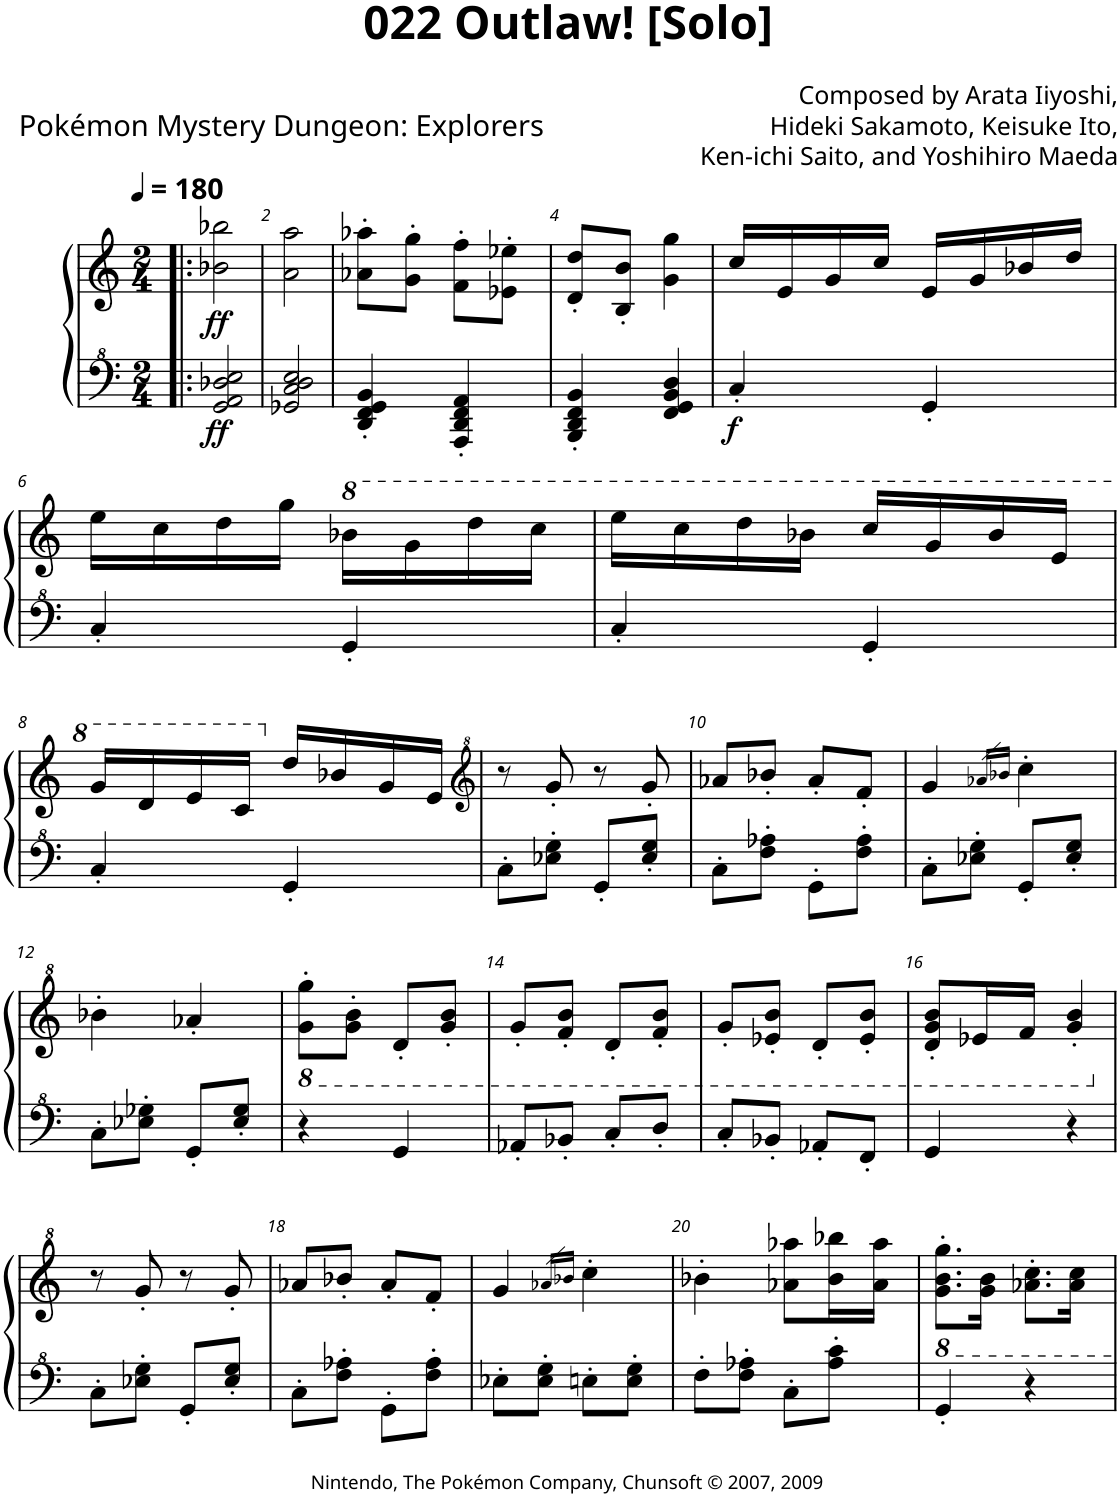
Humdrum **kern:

**kern	**kern	**dynam
*part1	*part1	*part1
*staff2	*staff1	*staff1/2
*I"Piano, Right	*	*
*I'Pno.	*	*
*clefF^4	*clefG2	*
*k[]	*k[]	*
*M2/4	*M2/4	*
*MM180	*MM180	*
=1!|:	=1!|:	=1!|:
!	!	!LO:DY:b=2
!	!	!LO:DY:n=1:b
2G/ 2A/ 2d-X/ 2e/	2b-X\ 2bb-X\	ff ff
=2	=2	=2
2G-X/ 2c/ 2d/ 2e/	2a\ 2aa\	.
=3	=3	=3
4D/' 4F/' 4G/' 4B/'	8a-X\' 8aa-X\'L	.
.	8g\' 8gg\'J	.
4AA/' 4D/' 4F/' 4A/'	8f\' 8ff\'L	.
.	8e-X\' 8ee-X\'J	.
=4	=4	=4
4BB/' 4D/' 4F/' 4B/'	8d/' 8dd/'L	.
.	8B/' 8b/'J	.
4F/ 4G/ 4B/ 4d/	4g\ 4gg\	.
=5	=5	=5
!	!	!LO:DY:b=2
4c'/	16cc/LL	f
.	16e/	.
.	16g/	.
.	16cc/JJ	.
4G'/	16e/LL	.
.	16g/	.
.	16b-X/	.
.	16dd/JJ	.
!!LO:LB:g=z
=6	=6	=6
4c'/	16ee\LL	.
.	16cc\	.
.	16dd\	.
.	16gg\JJ	.
*	*8va	*
4G'/	16bb-X\LL	.
.	16gg\	.
.	16ddd\	.
.	16ccc\JJ	.
=7	=7	=7
4c'/	16eee\LL	.
.	16ccc\	.
.	16ddd\	.
.	16bb-X\JJ	.
4G'/	16ccc/LL	.
.	16gg/	.
.	16bb-/	.
.	16ee/JJ	.
!!LO:LB:g=z
=8	=8	=8
4c'/	16gg/LL	.
.	16dd/	.
.	16ee/	.
.	16cc/JJ	.
*	*X8va	*
4G'/	16dd/LL	.
.	16b-X/	.
.	16g/	.
.	16e/JJ	.
=9	=9	=9
*	*clefG^2	*
8c'\L	8r	.
8e-X\' 8g\'J	8gg'/	.
8G'/L	8r	.
8e-/' 8g/'J	8gg'/	.
=10	=10	=10
8c'\L	8aa-X/L	.
8f\' 8a-X\'J	8bb-X'/J	.
8G'\L	8aa-'/L	.
8f\' 8a-\'J	8ff'/J	.
=11	=11	=11
8c'\L	4gg/	.
8e-X\' 8g\'J	.	.
.	16qaa-X/LL	.
.	16qbb-X/JJ	.
8G'/L	4ccc'\	.
8e-/' 8g/'J	.	.
!!LO:LB:g=z
=12	=12	=12
8c'\L	4bb-X'\	.
8e-X\' 8g-X\'J	.	.
8G'/L	4aa-X'/	.
8e-/' 8g-/'J	.	.
=13	=13	=13
*	*8ba	*
4r	8g\' 8gg\'L	.
.	8g\' 8b\'J	.
4G/	8d'/L	.
.	8g/' 8b/'J	.
=14	=14	=14
8A-X'/L	8g'/L	.
8B-X'/J	8f/' 8b/'J	.
8c'/L	8d'/L	.
8d'/J	8f/' 8b/'J	.
=15	=15	=15
8c'/L	8g'/L	.
8B-X'/J	8e-X/' 8b/'J	.
8A-X'/L	8d'/L	.
8F'/J	8e-/' 8b/'J	.
=16	=16	=16
4G/	8d/' 8g/' 8b/'L	.
.	16e-X/L	.
.	16f/JJ	.
4r	4g/' 4b/'	.
!!LO:LB:g=z
=17	=17	=17
*	*X8ba	*
8c'\L	8r	.
8e-X\' 8g\'J	8gg'/	.
8G'/L	8r	.
8e-/' 8g/'J	8gg'/	.
=18	=18	=18
8c'\L	8aa-X/L	.
8f\' 8a-X\'J	8bb-X'/J	.
8G'\L	8aa-'/L	.
8f\' 8a-\'J	8ff'/J	.
=19	=19	=19
8e-X'\L	4gg/	.
8e-\' 8g\'J	.	.
.	16qaa-X/LL	.
.	16qbb-X/JJ	.
8en'\L	4ccc'\	.
8e\' 8g\'J	.	.
=20	=20	=20
8f'\L	4bb-X'\	.
8f\' 8a-X\'J	.	.
8c'\L	8aa-X\ 8aaa-X\L	.
8a-\' 8cc\'J	16bb-\ 16bbb-X\L	.
.	16aa-\ 16aaa-\JJ	.
=21	=21	=21
4G'/	8.g\' 8.b\' 8.gg\'L	.
.	16g\ 16b\Jk	.
4r	8.a-X\' 8.cc\'L	.
.	16a-\ 16cc\Jk	.
=	=	=
*-	*-	*-
